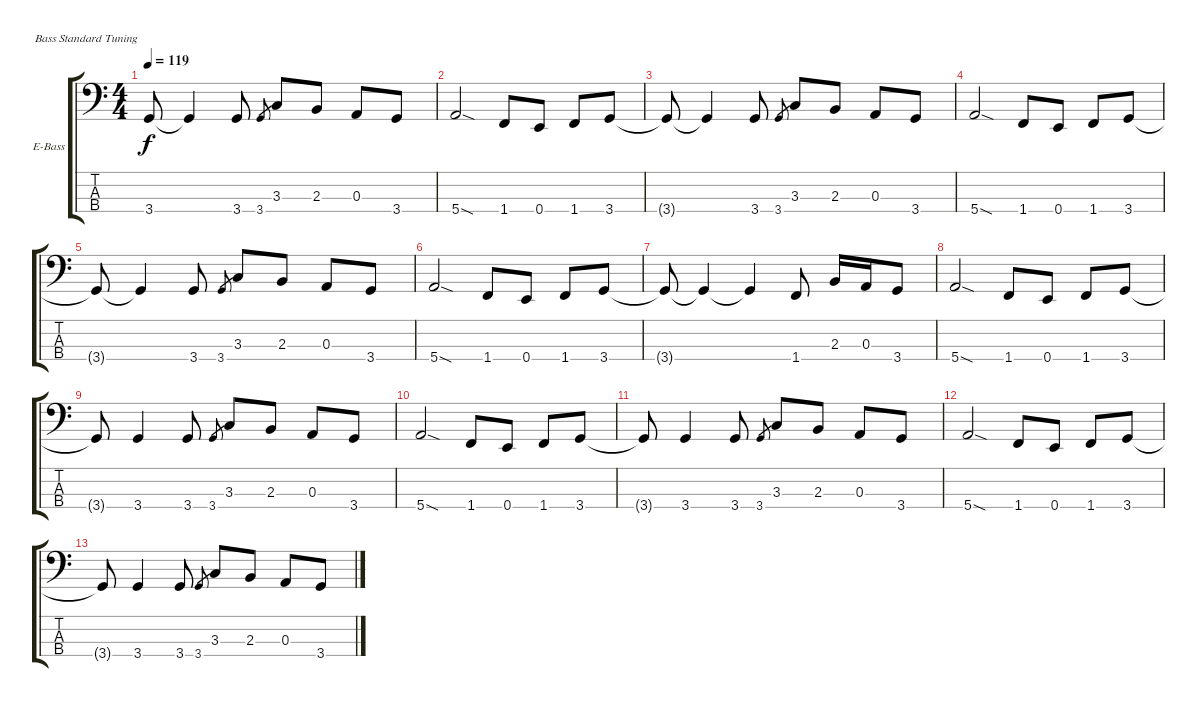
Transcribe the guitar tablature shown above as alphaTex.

\bracketExtendMode groupsimilarinstruments
\firstSystemTrackNameOrientation horizontal
\otherSystemsTrackNameOrientation horizontal
\track ("Jimmy Bain" "E-Bass") {instrument electricbasspick}
\staff {score tabs}
\tuning (G2 D2 A1 E1)
\ts (4 4)
\tempo 119
\clef f4
\ks c
3.4{t}.8{dy f} 3.4{t}.4 3.4.8 3.4.8{gr} 3.3.8 2.3.8 0.3.8 3.4.8 |
5.4{sod}.2 1.4.8 0.4.8 1.4.8 3.4.8 |
3.4{t}.8 3.4{t}.4 3.4.8 3.4.8{gr} 3.3.8 2.3.8 0.3.8 3.4.8 |
5.4{sod}.2 1.4.8 0.4.8 1.4.8 3.4.8 |
3.4{t}.8 3.4{t}.4 3.4.8 3.4.8{gr} 3.3.8 2.3.8 0.3.8 3.4.8 |
5.4{sod}.2 1.4.8 0.4.8 1.4.8 3.4.8 |
3.4{t}.8 3.4{t}.4 3.4{t}.4 1.4.8 2.3.16 0.3.16 3.4.8 |
5.4{sod}.2 1.4.8 0.4.8 1.4.8 3.4.8 |
3.4{t}.8 3.4.4 3.4.8 3.4.8{gr} 3.3.8 2.3.8 0.3.8 3.4.8 |
5.4{sod}.2 1.4.8 0.4.8 1.4.8 3.4.8 |
3.4{t}.8 3.4.4 3.4.8 3.4.8{gr} 3.3.8 2.3.8 0.3.8 3.4.8 |
5.4{sod}.2 1.4.8 0.4.8 1.4.8 3.4.8 |
3.4{t}.8 3.4.4 3.4.8 3.4.8{gr} 3.3.8 2.3.8 0.3.8 3.4.8
